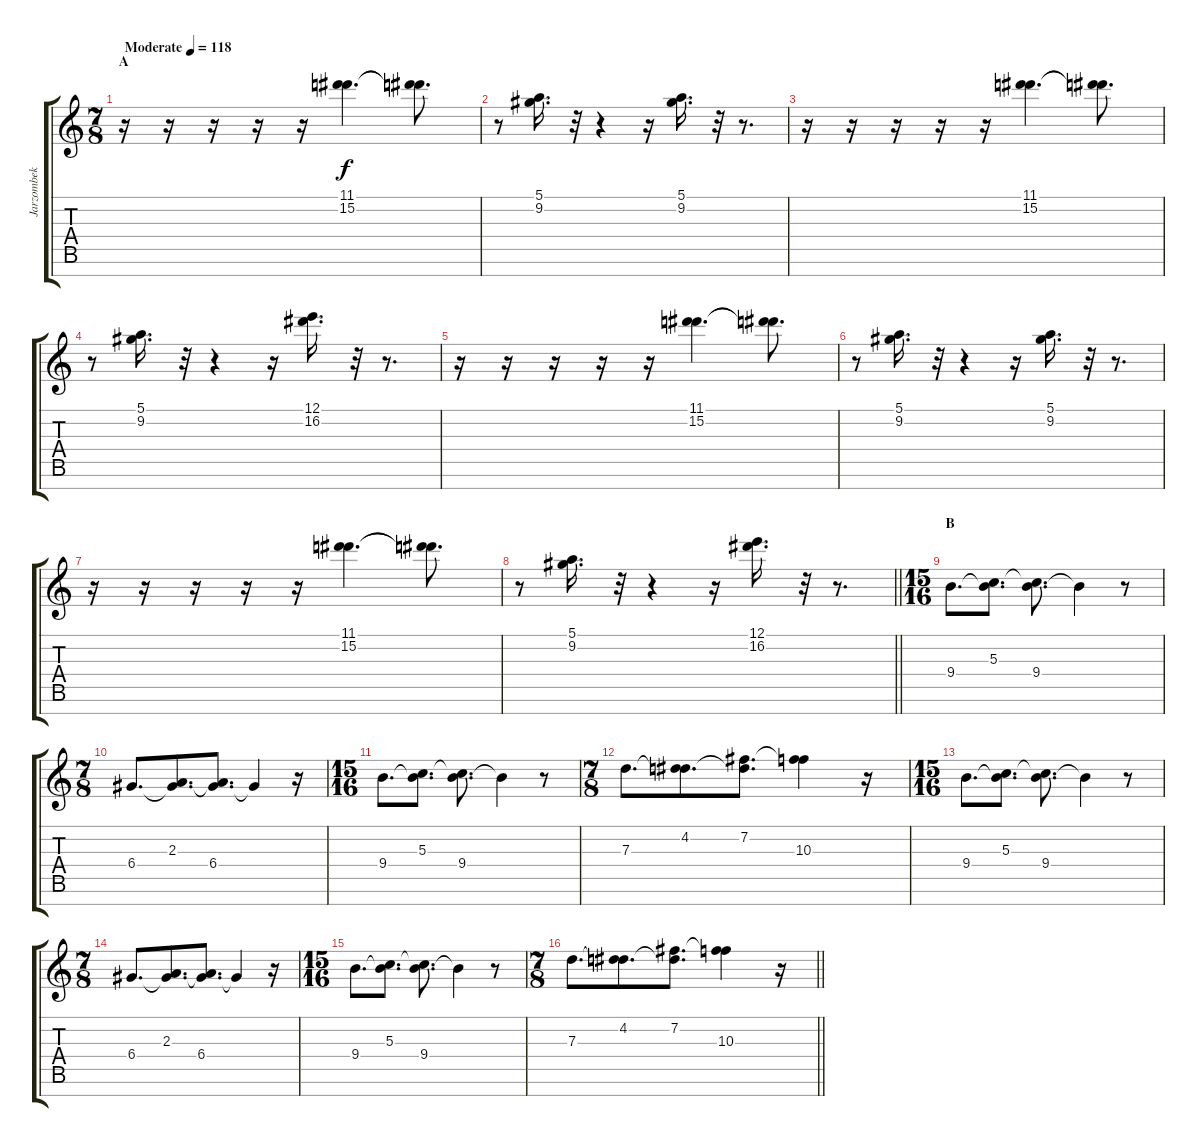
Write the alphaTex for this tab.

\track ("Jarzombek - Lead Guitar R" "Jarzombek ") {instrument overdrivenguitar}
\staff {score tabs}
\tuning (E4 B3 G3 D3 A2 E2 B1) {hide}
\ts (7 8)
\section ("" "A")
\tempo (118 "Moderate")
\clef g2
\ks c
r.16{dy f instrument overdrivenguitar} r.16 r.16 r.16 r.16 (11.1 15.2).4{d} (11.1{t} 15.2{t}).8{d} |
r.8 (5.1 9.2).16{d} r.32 r.4 r.16 (5.1 9.2).16{d} r.32 r.8{d} |
r.16 r.16 r.16 r.16 r.16 (11.1 15.2).4{d} (11.1{t} 15.2{t}).8{d} |
r.8 (5.1 9.2).16{d} r.32 r.4 r.16 (12.1 16.2).16{d} r.32 r.8{d} |
r.16 r.16 r.16 r.16 r.16 (11.1 15.2).4{d} (11.1{t} 15.2{t}).8{d} |
r.8 (5.1 9.2).16{d} r.32 r.4 r.16 (5.1 9.2).16{d} r.32 r.8{d} |
r.16 r.16 r.16 r.16 r.16 (11.1 15.2).4{d} (11.1{t} 15.2{t}).8{d} |
\barLineRight lightlight
r.8 (5.1 9.2).16{d} r.32 r.4 r.16 (12.1 16.2).16{d} r.32 r.8{d} |
\ts (15 16)
\section ("" "B")
9.4.8{d} (5.3 9.4{t}).8{d} (5.3{t} 9.4).8{d} 9.4{t}.4 r.8 |
\ts (7 8)
6.4.8{d} (2.3 6.4{t}).8{d} (2.3{t} 6.4).8{d} 6.4{t}.4 r.16 |
\ts (15 16)
9.4.8{d} (5.3 9.4{t}).8{d} (5.3{t} 9.4).8{d} 9.4{t}.4 r.8 |
\ts (7 8)
7.3.8{d} (4.2 7.3{t}).8{d} (7.2 7.3{t}).8{d} (7.2{t} 10.3).4 r.16 |
\ts (15 16)
9.4.8{d} (5.3 9.4{t}).8{d} (5.3{t} 9.4).8{d} 9.4{t}.4 r.8 |
\ts (7 8)
6.4.8{d} (2.3 6.4{t}).8{d} (2.3{t} 6.4).8{d} 6.4{t}.4 r.16 |
\ts (15 16)
9.4.8{d} (5.3 9.4{t}).8{d} (5.3{t} 9.4).8{d} 9.4{t}.4 r.8 |
\ts (7 8)
\barLineRight lightlight
7.3.8{d} (4.2 7.3{t}).8{d} (7.2 7.3{t}).8{d} (7.2{t} 10.3).4 r.16
